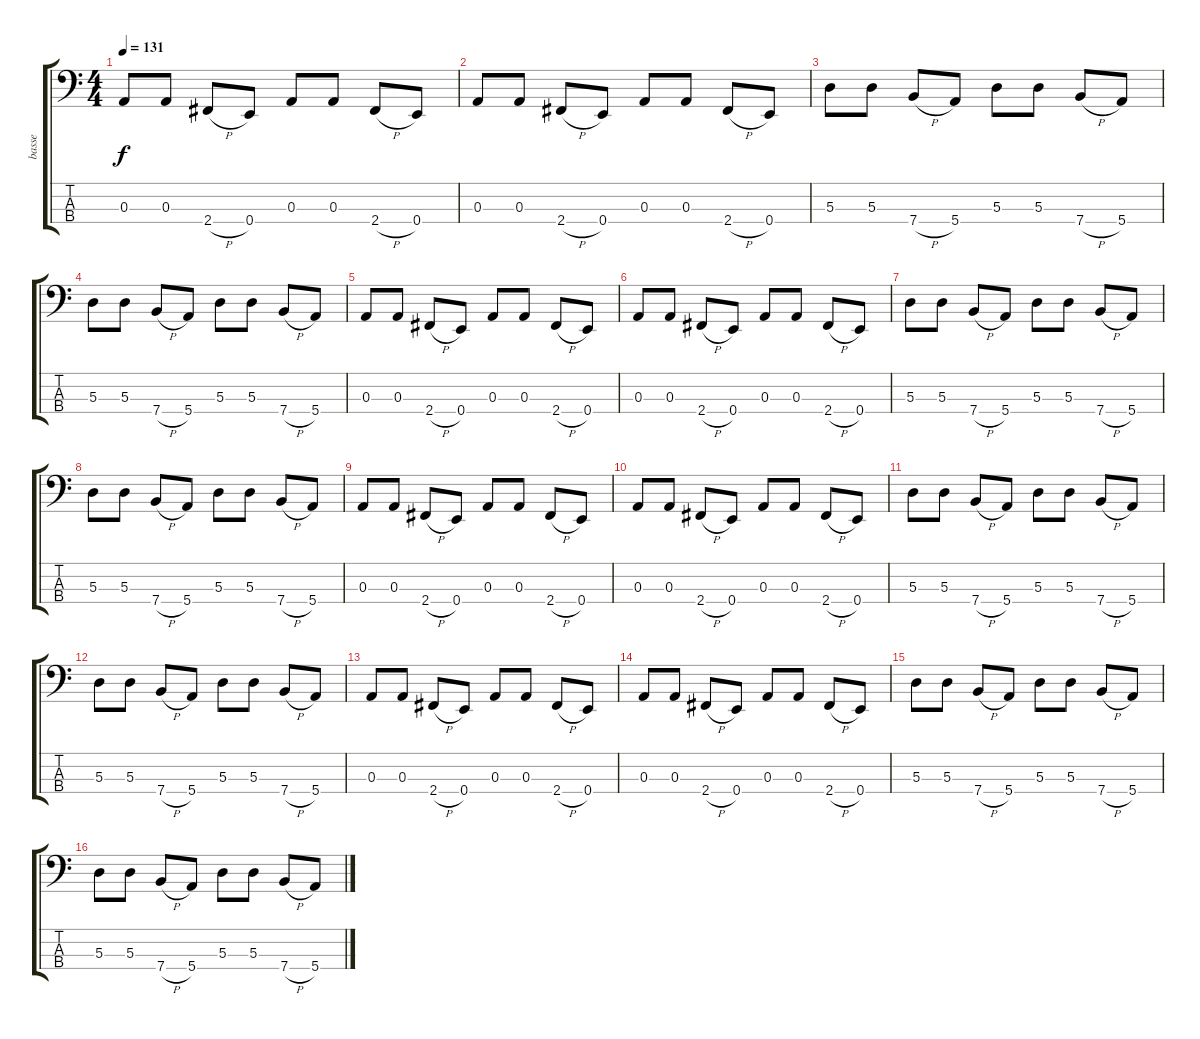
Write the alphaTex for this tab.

\track ("basse" "basse") {instrument synthbass2}
\staff {score tabs}
\tuning (G2 D2 A1 E1) {hide}
\ts (4 4)
\tempo 131
\clef f4
\ks c
0.3.8{dy f} 0.3.8 2.4{h}.8 0.4.8 0.3.8 0.3.8 2.4{h}.8 0.4.8 |
0.3.8 0.3.8 2.4{h}.8 0.4.8 0.3.8 0.3.8 2.4{h}.8 0.4.8 |
5.3.8 5.3.8 7.4{h}.8 5.4.8 5.3.8 5.3.8 7.4{h}.8 5.4.8 |
5.3.8 5.3.8 7.4{h}.8 5.4.8 5.3.8 5.3.8 7.4{h}.8 5.4.8 |
0.3.8 0.3.8 2.4{h}.8 0.4.8 0.3.8 0.3.8 2.4{h}.8 0.4.8 |
0.3.8 0.3.8 2.4{h}.8 0.4.8 0.3.8 0.3.8 2.4{h}.8 0.4.8 |
5.3.8 5.3.8 7.4{h}.8 5.4.8 5.3.8 5.3.8 7.4{h}.8 5.4.8 |
5.3.8 5.3.8 7.4{h}.8 5.4.8 5.3.8 5.3.8 7.4{h}.8 5.4.8 |
0.3.8 0.3.8 2.4{h}.8 0.4.8 0.3.8 0.3.8 2.4{h}.8 0.4.8 |
0.3.8 0.3.8 2.4{h}.8 0.4.8 0.3.8 0.3.8 2.4{h}.8 0.4.8 |
5.3.8 5.3.8 7.4{h}.8 5.4.8 5.3.8 5.3.8 7.4{h}.8 5.4.8 |
5.3.8 5.3.8 7.4{h}.8 5.4.8 5.3.8 5.3.8 7.4{h}.8 5.4.8 |
0.3.8 0.3.8 2.4{h}.8 0.4.8 0.3.8 0.3.8 2.4{h}.8 0.4.8 |
0.3.8 0.3.8 2.4{h}.8 0.4.8 0.3.8 0.3.8 2.4{h}.8 0.4.8 |
5.3.8 5.3.8 7.4{h}.8 5.4.8 5.3.8 5.3.8 7.4{h}.8 5.4.8 |
5.3.8 5.3.8 7.4{h}.8 5.4.8 5.3.8 5.3.8 7.4{h}.8 5.4.8
